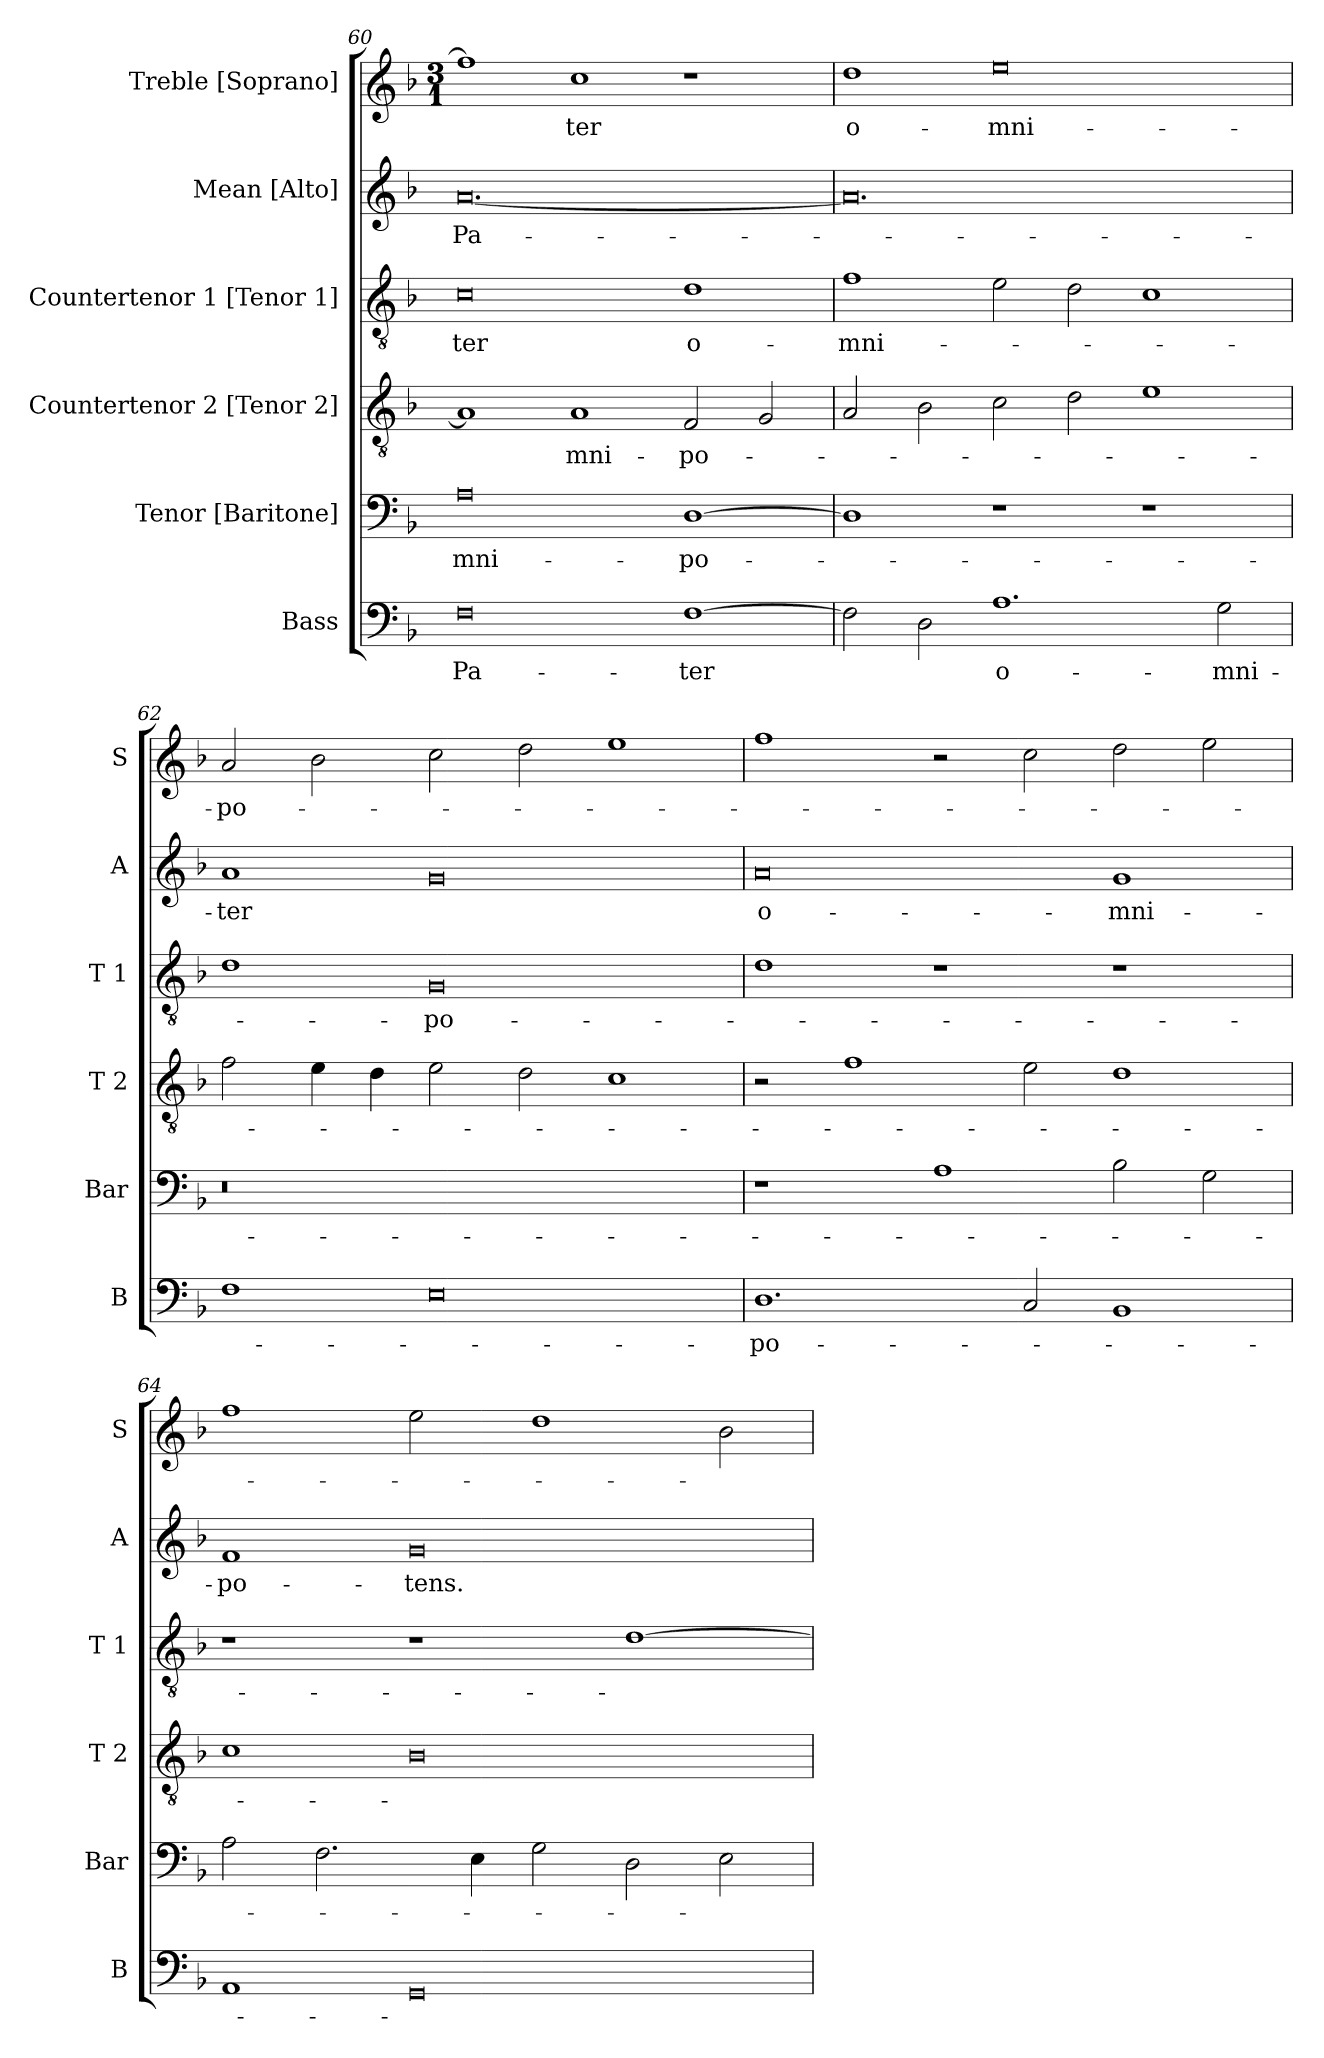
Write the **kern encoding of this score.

**kern	**text	**kern	**text	**kern	**text	**kern	**text	**kern	**text	**kern	**text
*part6	*part6	*part5	*part5	*part4	*part4	*part3	*part3	*part2	*part2	*part1	*part1
*staff6	*staff6	*staff5	*staff5	*staff4	*staff4	*staff3	*staff3	*staff2	*staff2	*staff1	*staff1
*I"Bass	*	*I"Tenor [Baritone]	*	*I"Countertenor 2 [Tenor 2]	*	*I"Countertenor 1 [Tenor 1]	*	*I"Mean [Alto]	*	*I"Treble [Soprano]	*
*I'B	*	*I'Bar	*	*I'T 2	*	*I'T 1	*	*I'A	*	*I'S	*
*clefF4	*	*clefF4	*	*clefGv2	*	*clefGv2	*	*clefG2	*	*clefG2	*
*k[b-]	*	*k[b-]	*	*k[b-]	*	*k[b-]	*	*k[b-]	*	*k[b-]	*
*d:	*	*d:	*	*d:	*	*d:	*	*d:	*	*d:	*
*	*	*	*	*	*	*	*	*	*	*M3/1	*
=60	=60	=60	=60	=60	=60	=60	=60	=60	=60	=60	=60
0F	Pa-	0A	-mni-	1A]	.	0c	-ter	[0.a	Pa-	1ff]	.
.	.	.	.	1A	-mni-	.	.	.	.	1cc	-ter
[1F	-ter	[1D	-po-	2F/	-po-	1d	o-	.	.	1r	.
.	.	.	.	2G/	.	.	.	.	.	.	.
=61	=61	=61	=61	=61	=61	=61	=61	=61	=61	=61	=61
2F\]	.	1D]	.	2A/	.	1f	-mni-	0.a]	.	1dd	o-
2D\	.	.	.	2B-\	.	.	.	.	.	.	.
1.A	o-	1r	.	2c\	.	2e\	.	.	.	0ee	-mni-
.	.	.	.	2d\	.	2d\	.	.	.	.	.
.	.	1r	.	1e	.	1c	.	.	.	.	.
2G\	-mni-	.	.	.	.	.	.	.	.	.	.
=62	=62	=62	=62	=62	=62	=62	=62	=62	=62	=62	=62
1F	.	0.r	.	2f\	.	1d	.	1a	-ter	2a/	-po-
.	.	.	.	4e\	.	.	.	.	.	2b-\	.
.	.	.	.	4d\	.	.	.	.	.	.	.
0E	.	.	.	2e\	.	0G	-po-	0g	.	2cc\	.
.	.	.	.	2d\	.	.	.	.	.	2dd\	.
.	.	.	.	1c	.	.	.	.	.	1ee	.
=63	=63	=63	=63	=63	=63	=63	=63	=63	=63	=63	=63
1.D	-po-	1r	.	2r	.	1d	.	0a	o-	1ff	.
.	.	.	.	1f	.	.	.	.	.	.	.
.	.	1A	.	.	.	1r	.	.	.	2r	.
2C/	.	.	.	2e\	.	.	.	.	.	2cc\	.
1BB-	.	2B-\	.	1d	.	1r	.	1g	-mni-	2dd\	.
.	.	2G\	.	.	.	.	.	.	.	2ee\	.
!!LO:LB:g=z
=64	=64	=64	=64	=64	=64	=64	=64	=64	=64	=64	=64
1AA	.	2A\	.	1c	.	1r	.	1f	-po-	1ff	.
.	.	2.F\	.	.	.	.	.	.	.	.	.
0GG	.	.	.	0B-	.	1r	.	0g	-tens.	2ee\	.
.	.	4E\	.	.	.	.	.	.	.	.	.
.	.	2G\	.	.	.	.	.	.	.	1dd	.
.	.	2D\	.	.	.	[1d	.	.	.	.	.
.	.	2E\	.	.	.	.	.	.	.	2b-\	.
=	=	=	=	=	=	=	=	=	=	=	=
*-	*-	*-	*-	*-	*-	*-	*-	*-	*-	*-	*-
